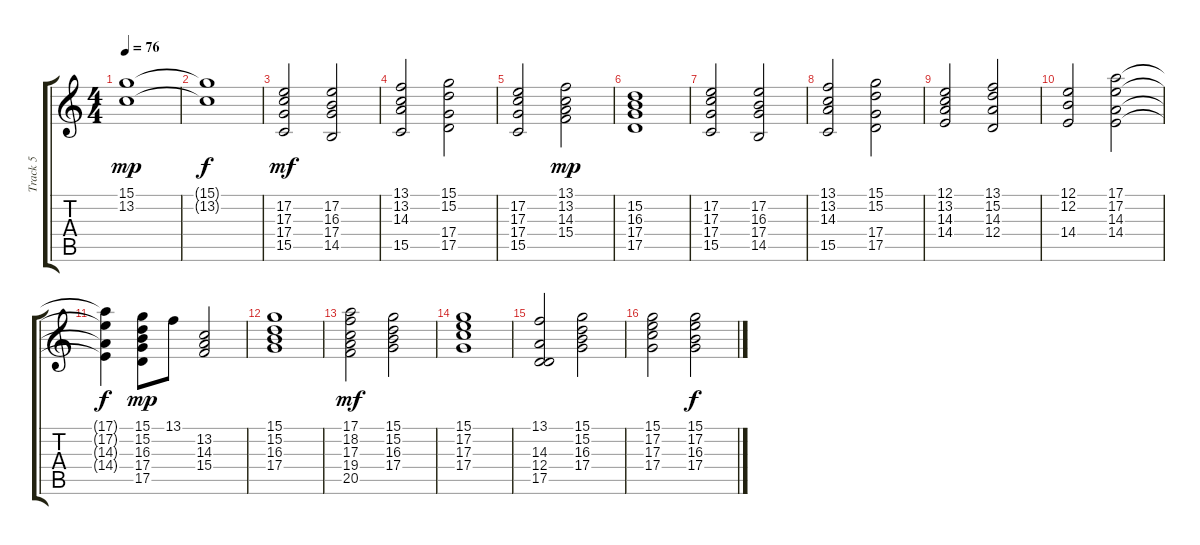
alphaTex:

\track ("Track 5" "Track 5") {instrument percussiveorgan}
\staff {score tabs}
\tuning (E4 B3 G3 D3 A2 E2) {hide}
\ts (4 4)
\tempo 76
\clef g2
\ks c
(15.1 13.2).1{dy mp} |
(15.1{t} 13.2{t}).1{dy f} |
(17.2 17.3 17.4 15.5).2{dy mf} (17.2 16.3 17.4 14.5).2 |
(13.1 13.2 14.3 15.5).2 (15.1 15.2 17.4 17.5).2 |
(17.2 17.3 17.4 15.5).2 (13.1 13.2 14.3 15.4).2{dy mp} |
(15.2 16.3 17.4 17.5).1 |
(17.2 17.3 17.4 15.5).2 (17.2 16.3 17.4 14.5).2 |
(13.1 13.2 14.3 15.5).2 (15.1 15.2 17.4 17.5).2 |
(12.1 13.2 14.3 14.4).2 (13.1 15.2 14.3 12.4).2 |
(12.1 12.2 14.4).2 (17.1 17.2 14.3 14.4).2 |
(17.1{t} 17.2{t} 14.3{t} 14.4{t}).4{dy f} (15.1 15.2 16.3 17.4 17.5).8{dy mp} 13.1.8 (13.2 14.3 15.4).2 |
(15.1 15.2 16.3 17.4).1 |
(17.1 18.2 17.3 19.4 20.5).2{dy mf} (15.1 15.2 16.3 17.4).2 |
(15.1 17.2 17.3 17.4).1 |
(13.1 14.3 12.4 17.5).2 (15.1 15.2 16.3 17.4).2 |
(15.1 17.2 17.3 17.4).2 (15.1 17.2 16.3 17.4).2{dy f}
